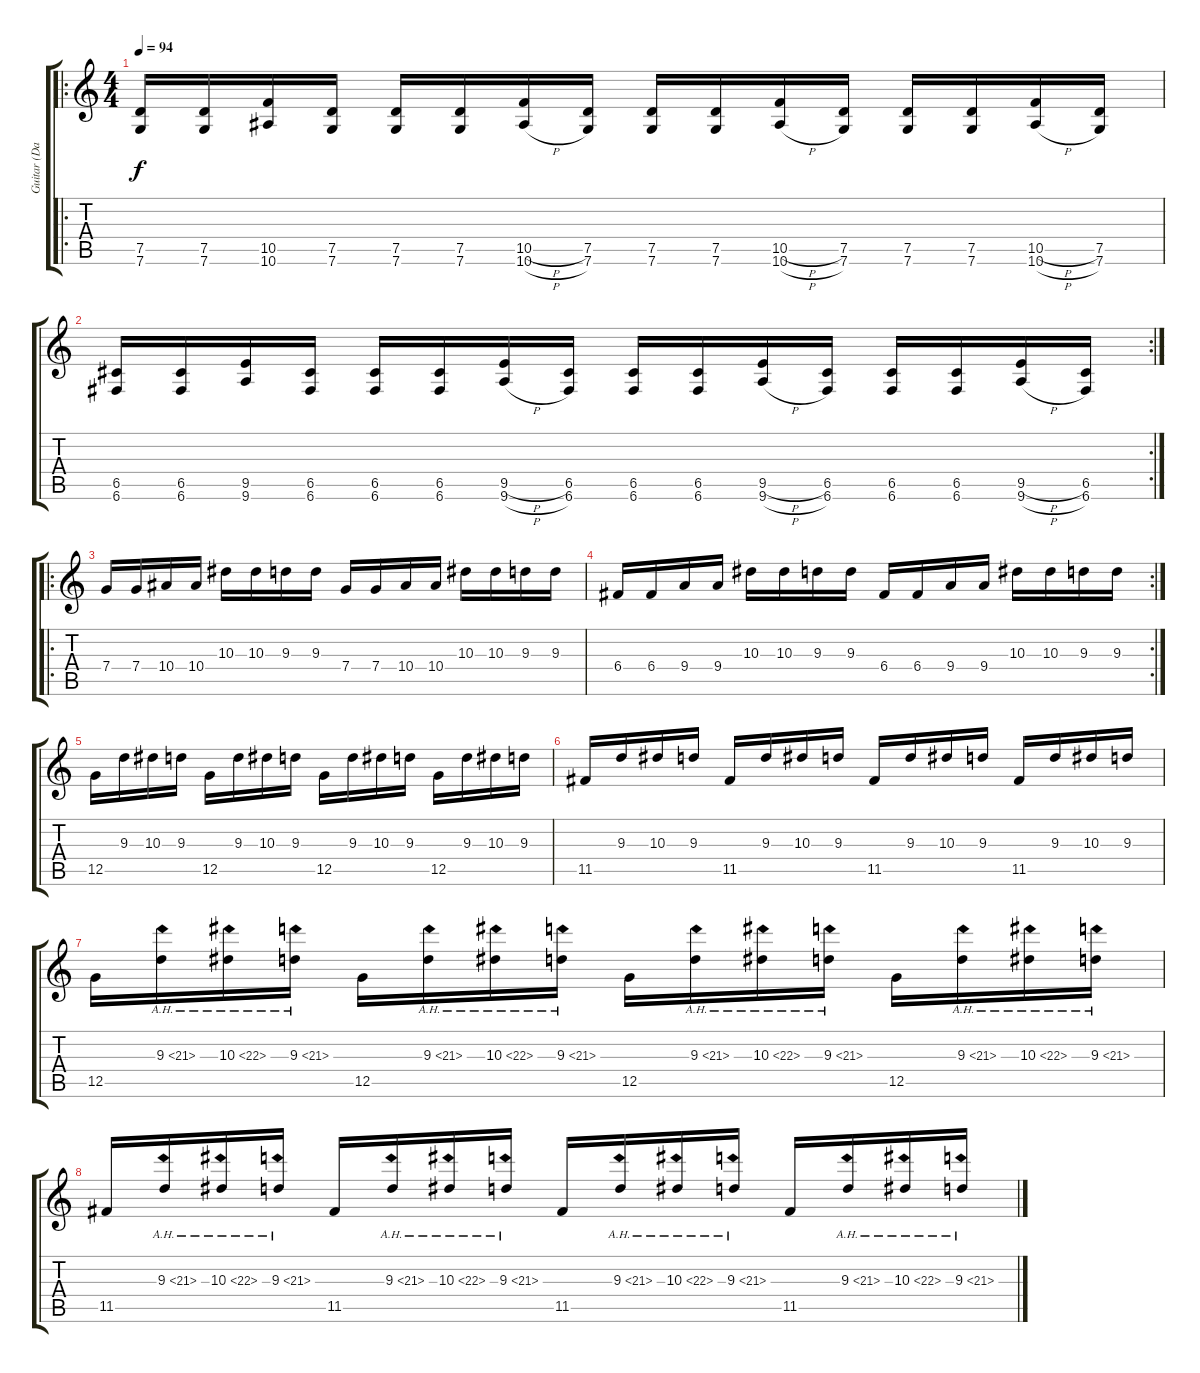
\track ("Guitar (Daron Malakian)" "Guitar (Da") {instrument distortionguitar}
\staff {score tabs}
\tuning (D4 A3 F3 C3 G2 C2) {hide}
\ro
\ts (4 4)
\tempo 94
\clef g2
\ks c
(7.5 7.6).16{dy f} (7.5 7.6).16 (10.5 10.6).16 (7.5 7.6).16 (7.5 7.6).16 (7.5 7.6).16 (10.5{h} 10.6{h}).16 (7.5 7.6).16 (7.5 7.6).16 (7.5 7.6).16 (10.5{h} 10.6{h}).16 (7.5 7.6).16 (7.5 7.6).16 (7.5 7.6).16 (10.5{h} 10.6{h}).16 (7.5 7.6).16 |
\rc 2
(6.5 6.6).16 (6.5 6.6).16 (9.5 9.6).16 (6.5 6.6).16 (6.5 6.6).16 (6.5 6.6).16 (9.5{h} 9.6{h}).16 (6.5 6.6).16 (6.5 6.6).16 (6.5 6.6).16 (9.5{h} 9.6{h}).16 (6.5 6.6).16 (6.5 6.6).16 (6.5 6.6).16 (9.5{h} 9.6{h}).16 (6.5 6.6).16 |
\ro
7.4.16 7.4.16 10.4.16 10.4.16 10.3.16 10.3.16 9.3.16 9.3.16 7.4.16 7.4.16 10.4.16 10.4.16 10.3.16 10.3.16 9.3.16 9.3.16 |
\rc 2
6.4.16 6.4.16 9.4.16 9.4.16 10.3.16 10.3.16 9.3.16 9.3.16 6.4.16 6.4.16 9.4.16 9.4.16 10.3.16 10.3.16 9.3.16 9.3.16 |
12.5.16 9.3.16 10.3.16 9.3.16 12.5.16 9.3.16 10.3.16 9.3.16 12.5.16 9.3.16 10.3.16 9.3.16 12.5.16 9.3.16 10.3.16 9.3.16 |
11.5.16 9.3.16 10.3.16 9.3.16 11.5.16 9.3.16 10.3.16 9.3.16 11.5.16 9.3.16 10.3.16 9.3.16 11.5.16 9.3.16 10.3.16 9.3.16 |
12.5.16 9.3{ah 12}.16 10.3{ah 12}.16 9.3{ah 12}.16 12.5.16 9.3{ah 12}.16 10.3{ah 12}.16 9.3{ah 12}.16 12.5.16 9.3{ah 12}.16 10.3{ah 12}.16 9.3{ah 12}.16 12.5.16 9.3{ah 12}.16 10.3{ah 12}.16 9.3{ah 12}.16 |
11.5.16 9.3{ah 12}.16 10.3{ah 12}.16 9.3{ah 12}.16 11.5.16 9.3{ah 12}.16 10.3{ah 12}.16 9.3{ah 12}.16 11.5.16 9.3{ah 12}.16 10.3{ah 12}.16 9.3{ah 12}.16 11.5.16 9.3{ah 12}.16 10.3{ah 12}.16 9.3{ah 12}.16
